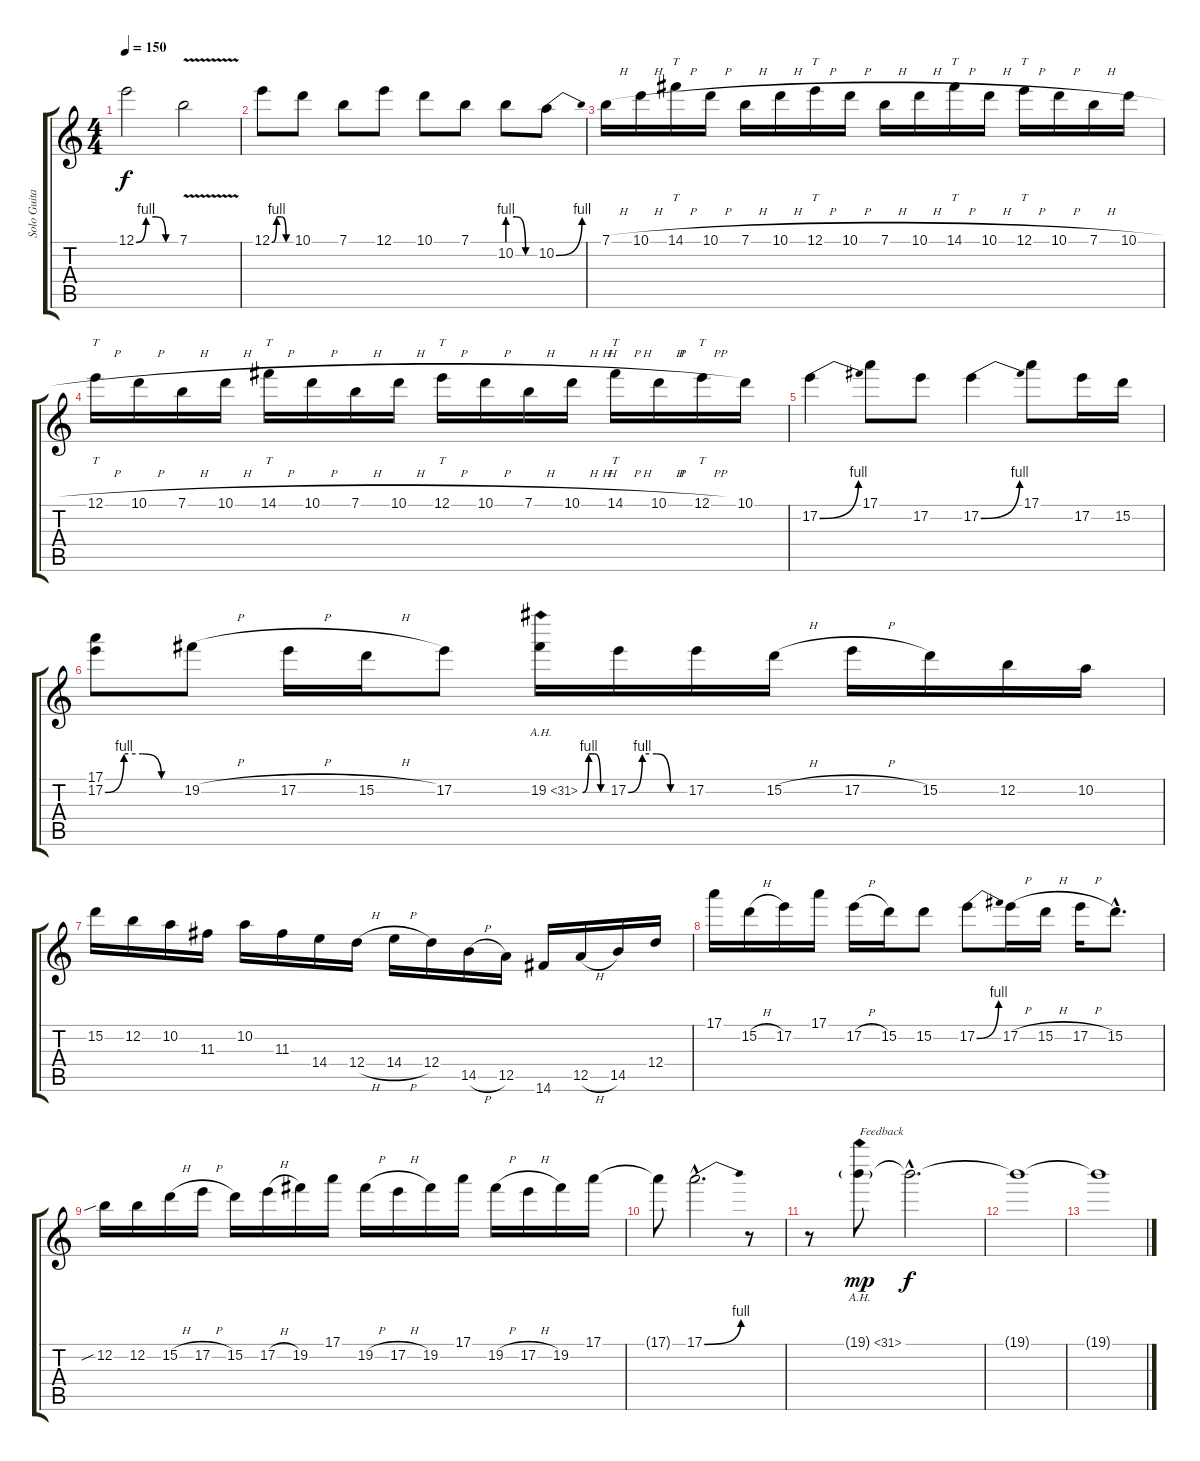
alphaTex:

\track ("Solo Guitar" "Solo Guita") {instrument overdrivenguitar}
\staff {score tabs}
\tuning (E4 B3 G3 D3 A2 E2) {hide}
\ts (4 4)
\tempo 150
\clef g2
\ks c
12.1{be (custom 0 0 15 4 30 4 45 0 60 0)}.2{dy f} 7.1{v}.2 |
12.1{be (custom 0 0 15 4 30 4 45 0 60 0)}.8 10.1.8 7.1.8 12.1.8 10.1.8 7.1.8 10.2{be (custom 0 4 20 4 40 0 60 0)}.8 10.2{be (bend 0 0 60 4)}.8 |
7.1{h}.16 10.1{h}.16 14.1{h}.16{tt} 10.1{h}.16 7.1{h}.16 10.1{h}.16 12.1{h}.16{tt} 10.1{h}.16 7.1{h}.16 10.1{h}.16 14.1{h}.16{tt} 10.1{h}.16 12.1{h}.16{tt} 10.1{h}.16 7.1{h}.16 10.1{h}.16 |
12.1{h}.16{tt} 10.1{h}.16 7.1{h}.16 10.1{h}.16 14.1{h}.16{tt} 10.1{h}.16 7.1{h}.16 10.1{h}.16 12.1{h}.16{tt} 10.1{h}.16 7.1{h}.16 10.1{h}.16 14.1{h}.16{tt} 10.1{h}.16 12.1{h}.16{tt} 10.1.16 |
17.2{be (bend 0 0 60 4)}.4 17.1.8 17.2.8 17.2{be (bend 0 0 60 4)}.4 17.1.8 17.2.16 15.2.16 |
(17.1 17.2{be (custom 0 0 15 4 30 4 45 0 60 0)}).8 19.2{h}.8 17.2{h}.16 15.2{h}.16 17.2.8 19.2{be (custom 0 0 15 4 30 4 45 0 60 0) ah 12}.16 17.2{be (custom 0 0 15 4 30 4 45 0 60 0)}.16 17.2.16 15.2{h}.16 17.2{h}.16 15.2.16 12.2.16 10.2.16 |
15.2.16 12.2.16 10.2.16 11.3.16 10.2.16 11.3.16 14.4.16 12.4{h}.16 14.4{h}.16 12.4.16 14.5{h}.16 12.5.16 14.6.16 12.5{h}.16 14.5.16 12.4.16 |
17.1.16 15.2{h}.16 17.2.16 17.1.16 17.2{h}.16 15.2.16 15.2.8 17.2{be (bend 0 0 60 4)}.8 17.2{h}.16 15.2{h}.16 17.2{h}.16 15.2{hac}.8{d} |
12.2{sib}.16 12.2.16 15.2{h}.16 17.2{h}.16 15.2.16 17.2{h}.16 19.2.16 17.1.16 19.2{h}.16 17.2{h}.16 19.2.16 17.1.16 19.2{h}.16 17.2{h}.16 19.2.16 17.1.16 |
17.1{t}.8 17.1{be (bend 0 0 60 4) hac}.2{d} r.8 |
r.8 19.1{ah 12 g}.8{txt "Feedback" dy mp} 19.1{hac t}.2{d dy f} |
19.1{t}.1 |
19.1{t}.1
